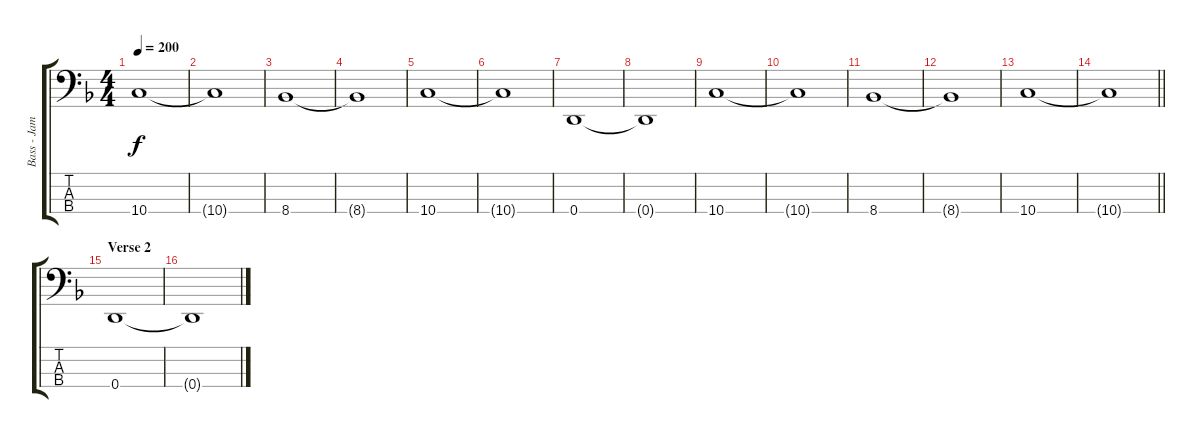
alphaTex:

\track ("Bass - James Johnston" "Bass - Jam") {instrument electricbassfinger}
\staff {score tabs}
\tuning (G2 D2 A1 D1) {hide}
\ts (4 4)
\tempo 200
\clef f4
\ks f
10.4.1{dy f} |
10.4{t}.1 |
8.4.1 |
8.4{t}.1 |
10.4.1 |
10.4{t}.1 |
0.4.1 |
0.4{t}.1 |
10.4.1 |
10.4{t}.1 |
8.4.1 |
8.4{t}.1 |
10.4.1 |
\barLineRight lightlight
10.4{t}.1 |
\section ("" "Verse 2")
0.4.1 |
0.4{t}.1
